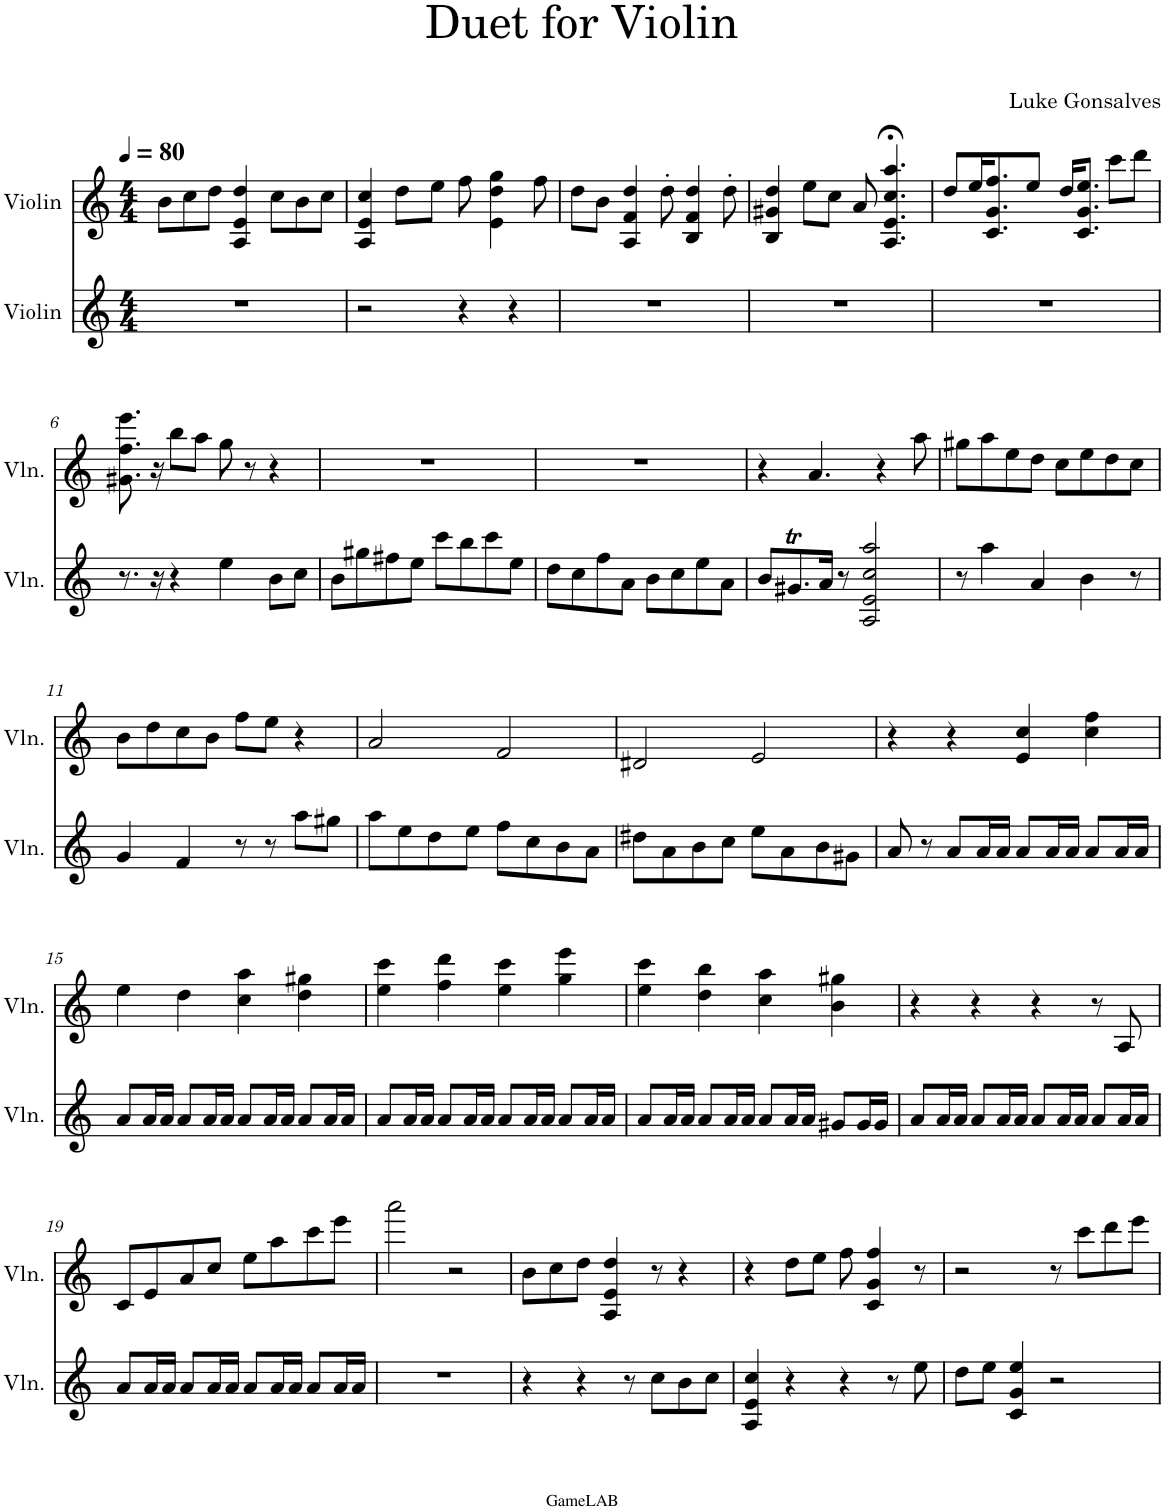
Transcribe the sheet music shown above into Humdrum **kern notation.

**kern	**kern
*part2	*part1
*staff2	*staff1
*I"Violin	*I"Violin
*I'Vln.	*I'Vln.
*clefG2	*clefG2
*k[]	*k[]
*M4/4	*M4/4
*MM80	*MM80
=1	=1
1r	8b\L
.	8cc\
.	8dd\J
.	4A/ 4e/ 4dd/
.	8cc\L
.	8b\
.	8cc\J
=2	=2
2r	4A/ 4e/ 4cc/
.	8dd\L
.	8ee\J
4r	8ff\
.	4e\ 4dd\ 4gg\
4r	.
.	8ff\
=3	=3
1r	8dd\L
.	8b\J
.	4A/ 4f/ 4dd/
.	8dd'\
.	4B/ 4f/ 4dd/
.	8dd'\
=4	=4
1r	4B/ 4g#X/ 4dd/
.	8ee\L
.	8cc\J
.	8a/
.	4.A/;< 4.e/;< 4.cc/;< 4.aa/;<
=5	=5
1r	8dd/L
.	16ee/K
.	8.c/ 8.g/ 8.ff/
.	8ee/J
.	16dd/KL
.	8.c/ 8.g/ 8.ee/J
.	8ccc\L
.	8ddd\J
!!LO:LB:g=z
=6	=6
8.r	8.g#X\ 8.ff\ 8.eee\
16r	16r
4r	8bb\L
.	8aa\J
4ee\	8gg\
.	8r
8b\L	4r
8cc\J	.
=7	=7
8b\L	1r
8gg#X\	.
8ff#X\	.
8ee\J	.
8ccc\L	.
8bb\	.
8ccc\	.
8ee\J	.
=8	=8
8dd\L	1r
8cc\	.
8ff\	.
8a\J	.
8b\L	.
8cc\	.
8ee\	.
8a\J	.
=9	=9
8b/L	4r
8.g#Xt/	.
.	4.a/
16a/Jk	.
8r	.
2A/ 2e/ 2cc/ 2aa/	.
.	4r
.	8aa\
=10	=10
8r	8gg#X\L
4aa\	8aa\
.	8ee\
4a/	8dd\J
.	8cc\L
4b\	8ee\
.	8dd\
8r	8cc\J
!!LO:LB:g=z
=11	=11
4g/	8b\L
.	8dd\
4f/	8cc\
.	8b\J
8r	8ff\L
8r	8ee\J
8aa\L	4r
8gg#X\J	.
=12	=12
8aa\L	2a/
8ee\	.
8dd\	.
8ee\J	.
8ff\L	2f/
8cc\	.
8b\	.
8a\J	.
=13	=13
8dd#X\L	2d#X/
8a\	.
8b\	.
8cc\J	.
8ee\L	2e/
8a\	.
8b\	.
8g#X\J	.
=14	=14
8a/	4r
8r	.
8a/L	4r
16a/L	.
16a/JJ	.
8a/L	4e/ 4cc/
16a/L	.
16a/JJ	.
8a/L	4cc\ 4ff\
16a/L	.
16a/JJ	.
!!LO:LB:g=z
=15	=15
8a/L	4ee\
16a/L	.
16a/JJ	.
8a/L	4dd\
16a/L	.
16a/JJ	.
8a/L	4cc\ 4aa\
16a/L	.
16a/JJ	.
8a/L	4dd\ 4gg#X\
16a/L	.
16a/JJ	.
=16	=16
8a/L	4ee\ 4ccc\
16a/L	.
16a/JJ	.
8a/L	4ff\ 4ddd\
16a/L	.
16a/JJ	.
8a/L	4ee\ 4ccc\
16a/L	.
16a/JJ	.
8a/L	4gg\ 4eee\
16a/L	.
16a/JJ	.
=17	=17
8a/L	4ee\ 4ccc\
16a/L	.
16a/JJ	.
8a/L	4dd\ 4bb\
16a/L	.
16a/JJ	.
8a/L	4cc\ 4aa\
16a/L	.
16a/JJ	.
8g#X/L	4b\ 4gg#X\
16g#/L	.
16g#/JJ	.
=18	=18
8a/L	4r
16a/L	.
16a/JJ	.
8a/L	4r
16a/L	.
16a/JJ	.
8a/L	4r
16a/L	.
16a/JJ	.
8a/L	8r
16a/L	8A/
16a/JJ	.
!!LO:LB:g=z
=19	=19
8a/L	8c/L
16a/L	8e/
16a/JJ	.
8a/L	8a/
16a/L	8cc/J
16a/JJ	.
8a/L	8ee\L
16a/L	8aa\
16a/JJ	.
8a/L	8ccc\
16a/L	8eee\J
16a/JJ	.
=20	=20
1r	2aaa\
.	2r
=21	=21
4r	8b\L
.	8cc\
4r	8dd\J
.	4A/ 4e/ 4dd/
8r	.
8cc\L	8r
8b\	4r
8cc\J	.
=22	=22
4A/ 4e/ 4cc/	4r
4r	8dd\L
.	8ee\J
4r	8ff\
.	4c/ 4g/ 4ff/
8r	.
8ee\	8r
=23	=23
8dd\L	2r
8ee\J	.
4c/ 4g/ 4ee/	.
2r	8r
.	8ccc\L
.	8ddd\
.	8eee\J
=	=
*-	*-
